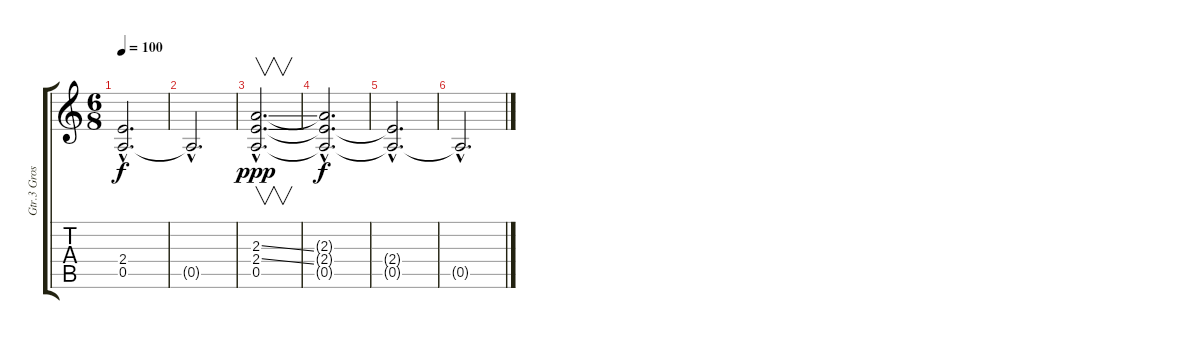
\track ("Gtr.3 Gros Son" "Gtr.3 Gros") {instrument distortionguitar}
\staff {score tabs}
\tuning (E4 B3 G3 D3 A2 D2) {hide}
\ts (6 8)
\tempo 100
\clef g2
\ks c
(2.4{hac t} 0.5{hac t}).2{d dy f} |
0.5{hac t}.2{d} |
(2.3{ss hac} 2.4{ss hac} 0.5{hac}).2{v d dy ppp} |
(2.3{hac t} 2.4{hac t} 0.5{hac t}).2{d dy f} |
(2.4{hac t} 0.5{hac t}).2{d} |
0.5{hac t}.2{d}
